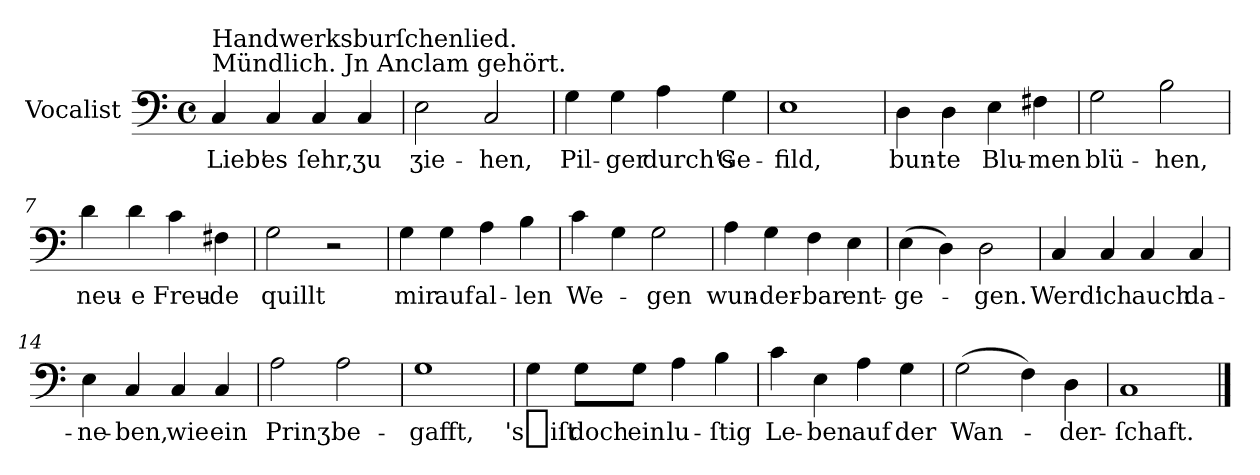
**kern	**text
*part1	*part1
*staff1	*staff1
*I"Vocalist	*
*clefF4	*
*k[]	*
*C:	*
*M4/4	*
*met(c)	*
=1	=1
!LO:TX:a:t=Mündlich. Jn Anclam gehört.	!
!LO:TX:a:t=Handwerksburſchenlied.	!
4C	Lieb'
4C	es
4C	ſehr,
4C	ʒu
=2	=2
2E	ʒie-
2C	-hen,
=3	=3
4G	Pil-
4G	-ger
4A	durch's
4G	Ge-
=4	=4
1E	-fild,
=5	=5
4D	bun-
4D	-te
4E	Blu-
4F#X	-men
=6	=6
2G	blü-
2B	-hen,
=7	=7
4d	neu-
4d	-e
4c	Freu-
4F#X	-de
=8	=8
2G	quillt
2r	.
=9	=9
4G	mir
4G	auf
4A	al-
4B	-len
=10	=10
4c	We-
4G	.
2G	-gen
=11	=11
4A	wun-
4G	-der-
4F	-bar
4E	ent-
=12	=12
(4E	-ge-
4D)	.
2D	-gen.
=13	=13
4C	Werd'
4C	ich
4C	auch
4C	da-
=14	=14
4E	-ne-
4C	-ben,
4C	wie
4C	ein
=15	=15
2A	Prinʒ
2A	be-
=16	=16
1G	-gafft,
=17	=17
4G	's_iſt
8G\L	doch
8G\J	ein
4A	lu-
4B	-ſtig
=18	=18
4c	Le-
4E	-ben
4A	auf
4G	der
=19	=19
(2G	Wan-
4F)	.
4D	-der-
=20	=20
1C	-ſchaft.
==	==
*-	*-
